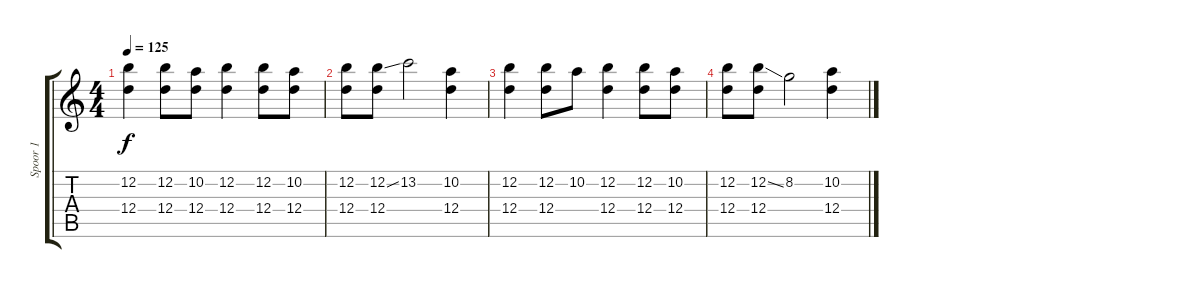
\track ("Spoor 1" "Spoor 1") {instrument acousticguitarsteel}
\staff {score tabs}
\tuning (E4 B3 G3 D3 A2 E2) {hide}
\ts (4 4)
\tempo 125
\clef g2
\ks c
(12.2 12.4).4{dy f instrument acousticguitarsteel} (12.2 12.4).8 (10.2 12.4).8 (12.2 12.4).4 (12.2 12.4).8 (10.2 12.4).8 |
(12.2 12.4).8 (12.2{ss} 12.4).8 13.2.2 (10.2 12.4).4 |
(12.2 12.4).4 (12.2 12.4).8 10.2.8 (12.2 12.4).4 (12.2 12.4).8 (10.2 12.4).8 |
(12.2 12.4).8 (12.2{ss} 12.4).8 8.2.2 (10.2 12.4).4
